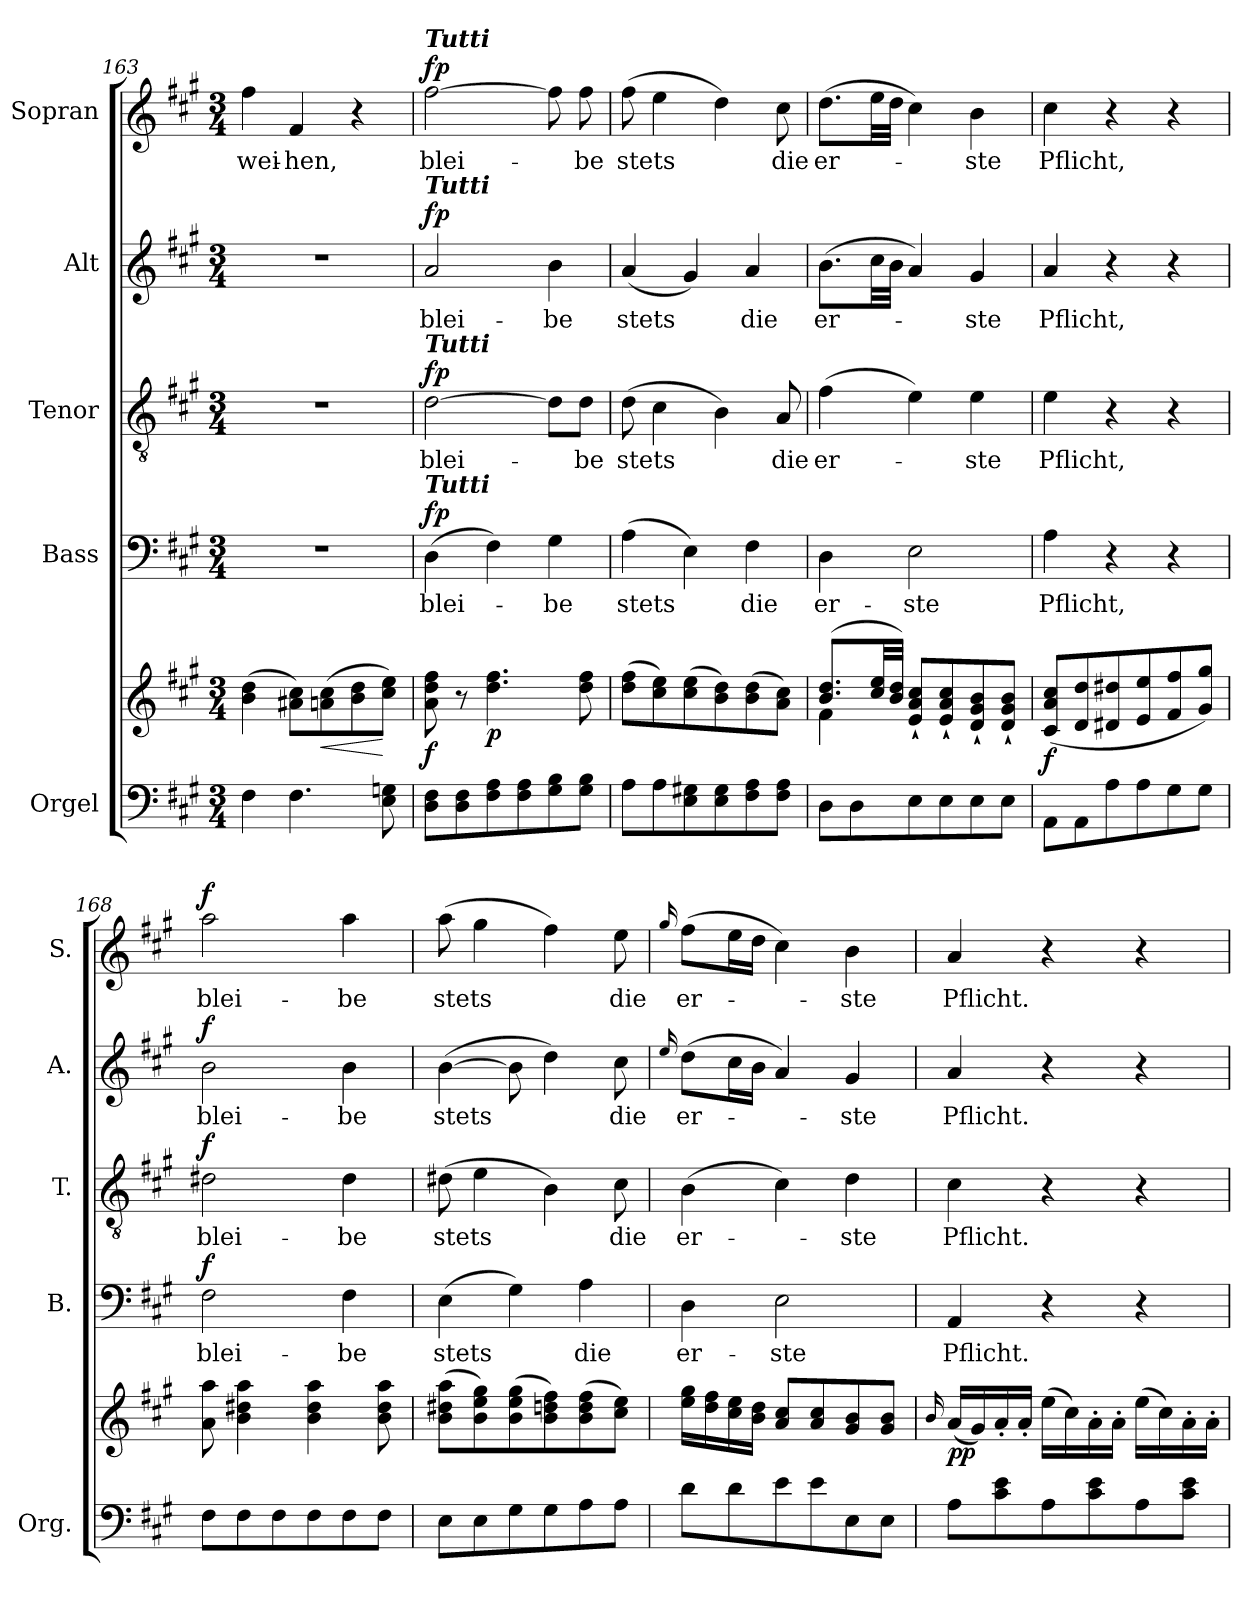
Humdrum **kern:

**kern	**kern	**dynam	**kern	**text	**dynam	**kern	**text	**dynam	**kern	**text	**dynam	**kern	**text	**dynam
*part5	*part5	*part5	*part4	*part4	*part4	*part3	*part3	*part3	*part2	*part2	*part2	*part1	*part1	*part1
*staff6	*staff5	*staff5/6	*staff4	*staff4	*staff4	*staff3	*staff3	*staff3	*staff2	*staff2	*staff2	*staff1	*staff1	*staff1
*I"Orgel	*	*	*I"Bass	*	*	*I"Tenor	*	*	*I"Alt	*	*	*I"Sopran	*	*
*I'Org.	*	*	*I'B.	*	*	*I'T.	*	*	*I'A.	*	*	*I'S.	*	*
*clefF4	*clefG2	*	*clefF4	*	*	*clefGv2	*	*	*clefG2	*	*	*clefG2	*	*
*k[f#c#g#]	*k[f#c#g#]	*	*k[f#c#g#]	*	*	*k[f#c#g#]	*	*	*k[f#c#g#]	*	*	*k[f#c#g#]	*	*
*A:	*A:	*	*A:	*	*	*A:	*	*	*A:	*	*	*A:	*	*
*M3/4	*M3/4	*	*M3/4	*	*	*M3/4	*	*	*M3/4	*	*	*M3/4	*	*
=163	=163	=163	=163	=163	=163	=163	=163	=163	=163	=163	=163	=163	=163	=163
!	!	!	!	!	!	!	!	!	!	!	!	!	!LO:LY:b	!
4F#\	(>4b\ 4dd\	.	2.r	.	.	2.r	.	.	2.r	.	.	4ff#\	wei-	.
!	!	!	!	!	!	!	!	!	!	!	!	!	!LO:LY:b	!
4.F#\	8a#X\ 8cc#\L)	.	.	.	.	.	.	.	.	.	.	4f#/	-hen,	.
!	!	!LO:HP:b	!	!	!	!	!	!	!	!	!	!	!	!
.	(>8an\ 8cc#\	<	.	.	.	.	.	.	.	.	.	.	.	.
.	8b\ 8dd\	.	.	.	.	.	.	.	.	.	.	4r	.	.
8E\ 8Gn\	8cc#\ 8ee\J)	[	.	.	.	.	.	.	.	.	.	.	.	.
=164	=164	=164	=164	=164	=164	=164	=164	=164	=164	=164	=164	=164	=164	=164
!	!	!	!	!	!	!	!	!	!	!	!	!LO:TX:a:Bi:t=Tutti	!	!
!	!	!	!	!	!	!	!	!	!LO:TX:a:Bi:t=Tutti	!	!	!	!	!
!	!	!	!	!	!	!LO:TX:a:Bi:t=Tutti	!	!	!	!	!	!	!	!
!	!	!	!LO:TX:a:Bi:t=Tutti	!	!	!	!	!	!	!	!	!	!	!
!	!	!LO:DY:b	!	!LO:LY:b	!LO:DY:a	!	!LO:LY:b	!LO:DY:a	!	!LO:LY:b	!LO:DY:a	!	!LO:LY:b	!LO:DY:a
8D\ 8F#\L	8a\ 8dd\ 8ff#\	f	(>4D\	blei-	fp	[2d\	blei-	fp	2a/	blei-	fp	[2ff#\	blei-	fp
8D\ 8F#\	8r	.	.	.	.	.	.	.	.	.	.	.	.	.
!	!	!LO:DY:b	!	!	!	!	!	!	!	!	!	!	!	!
8F#\ 8A\	4.dd\ 4.ff#\	p	4F#\)	.	.	.	.	.	.	.	.	.	.	.
8F#\ 8A\	.	.	.	.	.	.	.	.	.	.	.	.	.	.
!	!	!	!	!LO:LY:b	!	!	!	!	!	!LO:LY:b	!	!	!	!
8G#\ 8B\	.	.	4G#\	-be	.	8d\L]	.	.	4b\	-be	.	8ff#\]	.	.
!	!	!	!	!	!	!	!LO:LY:b	!	!	!	!	!	!LO:LY:b	!
8G#\ 8B\J	8dd\ 8ff#\	.	.	.	.	8d\J	-be	.	.	.	.	8ff#\	-be	.
=165	=165	=165	=165	=165	=165	=165	=165	=165	=165	=165	=165	=165	=165	=165
!	!	!	!	!LO:LY:b	!	!	!LO:LY:b	!	!	!LO:LY:b	!	!	!LO:LY:b	!
8A\L	(>8dd\ 8ff#\L	.	(>4A\	stets	.	(>8d\	stets	.	(<4a/	stets	.	(>8ff#\	stets	.
8A\	8cc#\ 8ee\)	.	.	.	.	4c#\	.	.	.	.	.	4ee\	.	.
8E\ 8G#X\	(>8cc#\ 8ee\	.	4E\)	.	.	.	.	.	4g#/)	.	.	.	.	.
8E\ 8G#\	8b\ 8dd\)	.	.	.	.	4B\)	.	.	.	.	.	4dd\)	.	.
!	!	!	!	!LO:LY:b	!	!	!	!	!	!LO:LY:b	!	!	!	!
8F#\ 8A\	(>8b\ 8dd\	.	4F#\	die	.	.	.	.	4a/	die	.	.	.	.
!	!	!	!	!	!	!	!LO:LY:b	!	!	!	!	!	!LO:LY:b	!
8F#\ 8A\J	8a\ 8cc#\J)	.	.	.	.	8A/	die	.	.	.	.	8cc#\	die	.
=166	=166	=166	=166	=166	=166	=166	=166	=166	=166	=166	=166	=166	=166	=166
*	*^	*	*	*	*	*	*	*	*	*	*	*	*	*
!	!	!	!	!	!LO:LY:b	!	!	!LO:LY:b	!	!	!LO:LY:b	!	!	!LO:LY:b	!
8D\L	(>8.b/ 8.dd/L	4f#\	.	4D\	er-	.	(>4f#\	er-	.	(>8.b\L	er-	.	(>8.dd\L	er-	.
8D\	.	.	.	.	.	.	.	.	.	.	.	.	.	.	.
.	32cc#/ 32ee/LL	.	.	.	.	.	.	.	.	32cc#\LL	.	.	32ee\LL	.	.
.	32b/ 32dd/JJJ)	.	.	.	.	.	.	.	.	32b\JJJ	.	.	32dd\JJJ	.	.
!	!	!	!	!	!LO:LY:b	!	!	!	!	!	!	!	!	!	!
8E\	8e/`< 8a/`< 8cc#/`<L	2ryy	.	2E\	-ste	.	4e\)	.	.	4a/)	.	.	4cc#\)	.	.
8E\	8e/`< 8a/`< 8cc#/`<	.	.	.	.	.	.	.	.	.	.	.	.	.	.
!	!	!	!	!	!	!	!	!LO:LY:b	!	!	!LO:LY:b	!	!	!LO:LY:b	!
8E\	8d/`< 8g#/`< 8b/`<	.	.	.	.	.	4e\	-ste	.	4g#/	-ste	.	4b\	-ste	.
8E\J	8d/`< 8g#/`< 8b/`<J	.	.	.	.	.	.	.	.	.	.	.	.	.	.
*	*v	*v	*	*	*	*	*	*	*	*	*	*	*	*	*
=167	=167	=167	=167	=167	=167	=167	=167	=167	=167	=167	=167	=167	=167	=167
!	!	!LO:DY:b	!	!LO:LY:b	!	!	!LO:LY:b	!	!	!LO:LY:b	!	!	!LO:LY:b	!
8AA\L	(<8c#/ 8a/ 8cc#/L	f	4A\	Pflicht,	.	4e\	Pflicht,	.	4a/	Pflicht,	.	4cc#\	Pflicht,	.
8AA\	8d/ 8dd/	.	.	.	.	.	.	.	.	.	.	.	.	.
8A\	8d#X/ 8dd#X/	.	4r	.	.	4r	.	.	4r	.	.	4r	.	.
8A\	8e/ 8ee/	.	.	.	.	.	.	.	.	.	.	.	.	.
8G#\	8f#/ 8ff#/	.	4r	.	.	4r	.	.	4r	.	.	4r	.	.
8G#\J	8g#/ 8gg#/J)	.	.	.	.	.	.	.	.	.	.	.	.	.
!!LO:PB:g=z
=168	=168	=168	=168	=168	=168	=168	=168	=168	=168	=168	=168	=168	=168	=168
!	!	!	!	!LO:LY:b	!LO:DY:a	!	!LO:LY:b	!LO:DY:a	!	!LO:LY:b	!LO:DY:a	!	!LO:LY:b	!LO:DY:a
8F#\L	8a\ 8aa\	.	2F#\	blei-	f	2d#X\	blei-	f	2b\	blei-	f	2aa\	blei-	f
8F#\	4b\ 4dd#X\ 4aa\	.	.	.	.	.	.	.	.	.	.	.	.	.
8F#\	.	.	.	.	.	.	.	.	.	.	.	.	.	.
8F#\	4b\ 4dd#\ 4aa\	.	.	.	.	.	.	.	.	.	.	.	.	.
!	!	!	!	!LO:LY:b	!	!	!LO:LY:b	!	!	!LO:LY:b	!	!	!LO:LY:b	!
8F#\	.	.	4F#\	-be	.	4d#\	-be	.	4b\	-be	.	4aa\	-be	.
8F#\J	8b\ 8dd#\ 8aa\	.	.	.	.	.	.	.	.	.	.	.	.	.
=169	=169	=169	=169	=169	=169	=169	=169	=169	=169	=169	=169	=169	=169	=169
!	!	!	!	!LO:LY:b	!	!	!LO:LY:b	!	!	!LO:LY:b	!	!	!LO:LY:b	!
8E\L	(>8b\ 8dd#X\ 8aa\L	.	(>4E\	stets	.	(>8d#X\	stets	.	(>[4b\	stets	.	(>8aa\	stets	.
8E\	8b\ 8ee\ 8gg#\)	.	.	.	.	4e\	.	.	.	.	.	4gg#\	.	.
8G#\	(>8b\ 8ee\ 8gg#\	.	4G#\)	.	.	.	.	.	8b\]	.	.	.	.	.
8G#\	8b\ 8ddn\ 8ff#\)	.	.	.	.	4B\)	.	.	4dd\)	.	.	4ff#\)	.	.
!	!	!	!	!LO:LY:b	!	!	!	!	!	!	!	!	!	!
8A\	(>8b\ 8dd\ 8ff#\	.	4A\	die	.	.	.	.	.	.	.	.	.	.
!	!	!	!	!	!	!	!LO:LY:b	!	!	!LO:LY:b	!	!	!LO:LY:b	!
8A\J	8cc#\ 8ee\J)	.	.	.	.	8c#\	die	.	8cc#\	die	.	8ee\	die	.
=170	=170	=170	=170	=170	=170	=170	=170	=170	=170	=170	=170	=170	=170	=170
.	.	.	.	.	.	.	.	.	16qqee/	.	.	16qqgg#/	.	.
!	!	!	!	!LO:LY:b	!	!	!LO:LY:b	!	!	!LO:LY:b	!	!	!LO:LY:b	!
8d\L	16ee\ 16gg#\LL	.	4D\	er-	.	(>4B\	er-	.	(>8dd\L	er-	.	(>8ff#\L	er-	.
.	16dd\ 16ff#\	.	.	.	.	.	.	.	.	.	.	.	.	.
8d\	16cc#\ 16ee\	.	.	.	.	.	.	.	16cc#\L	.	.	16ee\L	.	.
.	16b\ 16dd\JJ	.	.	.	.	.	.	.	16b\JJ	.	.	16dd\JJ	.	.
!	!	!	!	!LO:LY:b	!	!	!	!	!	!	!	!	!	!
8e\	8a/ 8cc#/L	.	2E\	-ste	.	4c#\)	.	.	4a/)	.	.	4cc#\)	.	.
8e\	8a/ 8cc#/	.	.	.	.	.	.	.	.	.	.	.	.	.
!	!	!	!	!	!	!	!LO:LY:b	!	!	!LO:LY:b	!	!	!LO:LY:b	!
8E\	8g#/ 8b/	.	.	.	.	4d\	-ste	.	4g#/	-ste	.	4b\	-ste	.
8E\J	8g#/ 8b/J	.	.	.	.	.	.	.	.	.	.	.	.	.
=171	=171	=171	=171	=171	=171	=171	=171	=171	=171	=171	=171	=171	=171	=171
.	16qqb/	.	.	.	.	.	.	.	.	.	.	.	.	.
!	!	!LO:DY:b	!	!LO:LY:b	!	!	!LO:LY:b	!	!	!LO:LY:b	!	!	!LO:LY:b	!
8A\L	(<16a/LL	pp	4AA/	Pflicht.	.	4c#\	Pflicht.	.	4a/	Pflicht.	.	4a/	Pflicht.	.
.	16g#/)	.	.	.	.	.	.	.	.	.	.	.	.	.
8c#\ 8e\	16a'</	.	.	.	.	.	.	.	.	.	.	.	.	.
.	16a'</JJ	.	.	.	.	.	.	.	.	.	.	.	.	.
8A\	(>16ee\LL	.	4r	.	.	4r	.	.	4r	.	.	4r	.	.
.	16cc#\)	.	.	.	.	.	.	.	.	.	.	.	.	.
8c#\ 8e\	16a'>\	.	.	.	.	.	.	.	.	.	.	.	.	.
.	16a'>\JJ	.	.	.	.	.	.	.	.	.	.	.	.	.
8A\	(>16ee\LL	.	4r	.	.	4r	.	.	4r	.	.	4r	.	.
.	16cc#\)	.	.	.	.	.	.	.	.	.	.	.	.	.
8c#\ 8e\J	16a'>\	.	.	.	.	.	.	.	.	.	.	.	.	.
.	16a'>\JJ	.	.	.	.	.	.	.	.	.	.	.	.	.
=	=	=	=	=	=	=	=	=	=	=	=	=	=	=
*-	*-	*-	*-	*-	*-	*-	*-	*-	*-	*-	*-	*-	*-	*-
